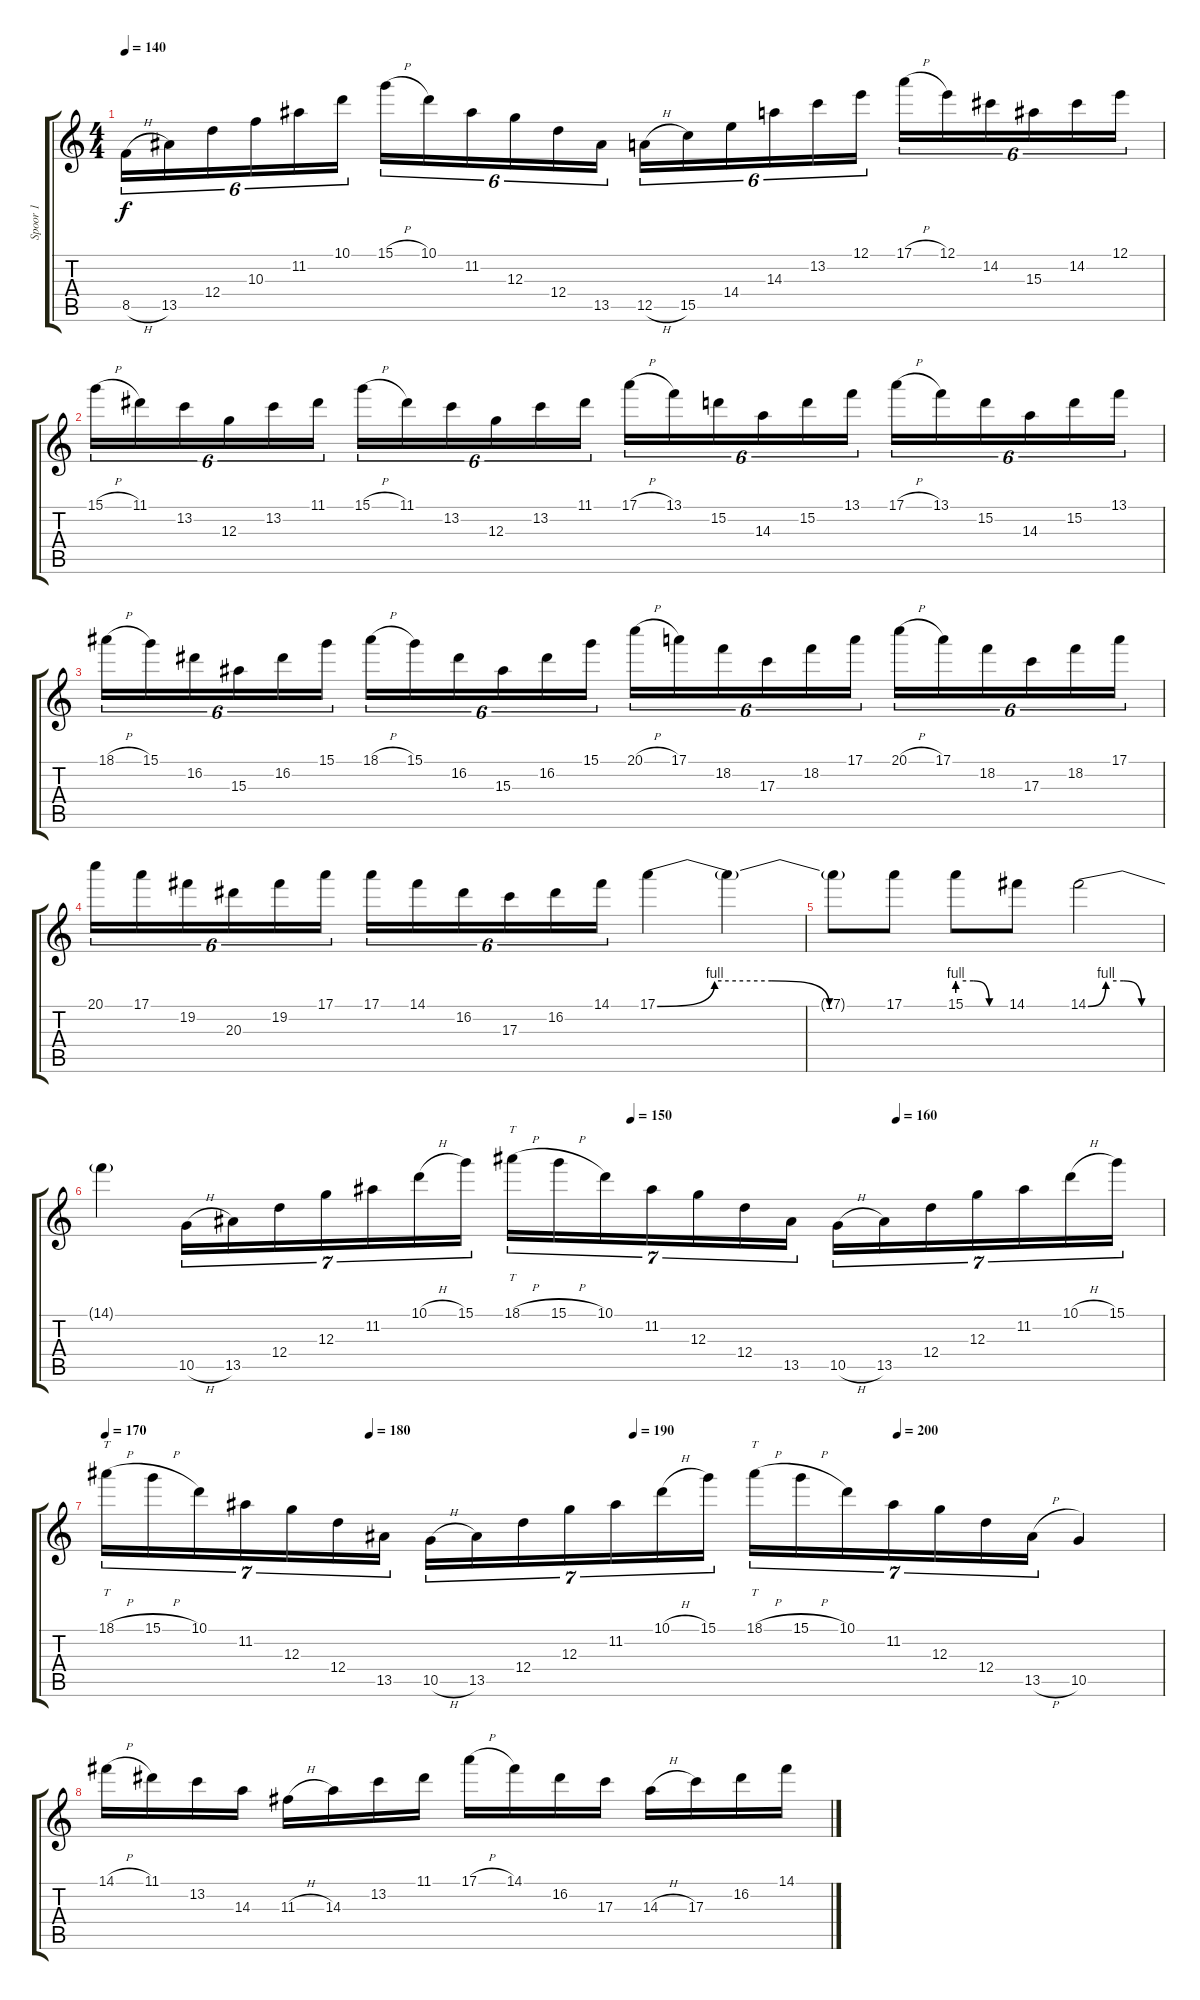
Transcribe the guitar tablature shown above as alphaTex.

\track ("Spoor 1" "Spoor 1") {instrument distortionguitar}
\staff {score tabs}
\tuning (E4 B3 G3 D3 A2 E2) {hide}
\ts (4 4)
\tempo 140
\clef g2
\ks c
8.5{h}.16{tu (6 4) dy f} 13.5.16{tu (6 4)} 12.4.16{tu (6 4)} 10.3.16{tu (6 4)} 11.2.16{tu (6 4)} 10.1.16{tu (6 4)} 15.1{h}.16{tu (6 4)} 10.1.16{tu (6 4)} 11.2.16{tu (6 4)} 12.3.16{tu (6 4)} 12.4.16{tu (6 4)} 13.5.16{tu (6 4)} 12.5{h}.16{tu (6 4)} 15.5.16{tu (6 4)} 14.4.16{tu (6 4)} 14.3.16{tu (6 4)} 13.2.16{tu (6 4)} 12.1.16{tu (6 4)} 17.1{h}.16{tu (6 4)} 12.1.16{tu (6 4)} 14.2.16{tu (6 4)} 15.3.16{tu (6 4)} 14.2.16{tu (6 4)} 12.1.16{tu (6 4)} |
15.1{h}.16{tu (6 4)} 11.1.16{tu (6 4)} 13.2.16{tu (6 4)} 12.3.16{tu (6 4)} 13.2.16{tu (6 4)} 11.1.16{tu (6 4)} 15.1{h}.16{tu (6 4)} 11.1.16{tu (6 4)} 13.2.16{tu (6 4)} 12.3.16{tu (6 4)} 13.2.16{tu (6 4)} 11.1.16{tu (6 4)} 17.1{h}.16{tu (6 4)} 13.1.16{tu (6 4)} 15.2.16{tu (6 4)} 14.3.16{tu (6 4)} 15.2.16{tu (6 4)} 13.1.16{tu (6 4)} 17.1{h}.16{tu (6 4)} 13.1.16{tu (6 4)} 15.2.16{tu (6 4)} 14.3.16{tu (6 4)} 15.2.16{tu (6 4)} 13.1.16{tu (6 4)} |
18.1{h}.16{tu (6 4)} 15.1.16{tu (6 4)} 16.2.16{tu (6 4)} 15.3.16{tu (6 4)} 16.2.16{tu (6 4)} 15.1.16{tu (6 4)} 18.1{h}.16{tu (6 4)} 15.1.16{tu (6 4)} 16.2.16{tu (6 4)} 15.3.16{tu (6 4)} 16.2.16{tu (6 4)} 15.1.16{tu (6 4)} 20.1{h}.16{tu (6 4)} 17.1.16{tu (6 4)} 18.2.16{tu (6 4)} 17.3.16{tu (6 4)} 18.2.16{tu (6 4)} 17.1.16{tu (6 4)} 20.1{h}.16{tu (6 4)} 17.1.16{tu (6 4)} 18.2.16{tu (6 4)} 17.3.16{tu (6 4)} 18.2.16{tu (6 4)} 17.1.16{tu (6 4)} |
20.1.16{tu (6 4)} 17.1.16{tu (6 4)} 19.2.16{tu (6 4)} 20.3.16{tu (6 4)} 19.2.16{tu (6 4)} 17.1.16{tu (6 4)} 17.1.16{tu (6 4)} 14.1.16{tu (6 4)} 16.2.16{tu (6 4)} 17.3.16{tu (6 4)} 16.2.16{tu (6 4)} 14.1.16{tu (6 4)} 17.1{be (custom 0 0 15 4 30 4 45 0 60 0)}.4 17.1{t}.4 |
17.1{t}.8 17.1.8 15.1{be (custom 0 4 20 4 40 0 60 0)}.8 14.1.8 14.1{be (custom 0 0 15 4 30 4 45 0 60 0)}.2 |
\tempo (150 0.49973958333333335)
\tempo (160 0.7494791666666667)
14.1{t}.4 10.5{h}.16{tu (7 4)} 13.5.16{tu (7 4)} 12.4.16{tu (7 4)} 12.3.16{tu (7 4)} 11.2.16{tu (7 4)} 10.1{h}.16{tu (7 4)} 15.1.16{tu (7 4)} 18.1{h}.16{tt tu (7 4)} 15.1{h}.16{tu (7 4)} 10.1.16{tu (7 4)} 11.2.16{tu (7 4)} 12.3.16{tu (7 4)} 12.4.16{tu (7 4)} 13.5.16{tu (7 4)} 10.5{h}.16{tu (7 4)} 13.5.16{tu (7 4)} 12.4.16{tu (7 4)} 12.3.16{tu (7 4)} 11.2.16{tu (7 4)} 10.1{h}.16{tu (7 4)} 15.1.16{tu (7 4)} |
\tempo 170
\tempo (180 0.24973958333333332)
\tempo (190 0.49947916666666664)
\tempo (200 0.74921875)
18.1{h}.16{tt tu (7 4)} 15.1{h}.16{tu (7 4)} 10.1.16{tu (7 4)} 11.2.16{tu (7 4)} 12.3.16{tu (7 4)} 12.4.16{tu (7 4)} 13.5.16{tu (7 4)} 10.5{h}.16{tu (7 4)} 13.5.16{tu (7 4)} 12.4.16{tu (7 4)} 12.3.16{tu (7 4)} 11.2.16{tu (7 4)} 10.1{h}.16{tu (7 4)} 15.1.16{tu (7 4)} 18.1{h}.16{tt tu (7 4)} 15.1{h}.16{tu (7 4)} 10.1.16{tu (7 4)} 11.2.16{tu (7 4)} 12.3.16{tu (7 4)} 12.4.16{tu (7 4)} 13.5{h}.16{tu (7 4)} 10.5.4 |
14.1{h}.16 11.1.16 13.2.16 14.3.16 11.3{h}.16 14.3.16 13.2.16 11.1.16 17.1{h}.16 14.1.16 16.2.16 17.3.16 14.3{h}.16 17.3.16 16.2.16 14.1.16
